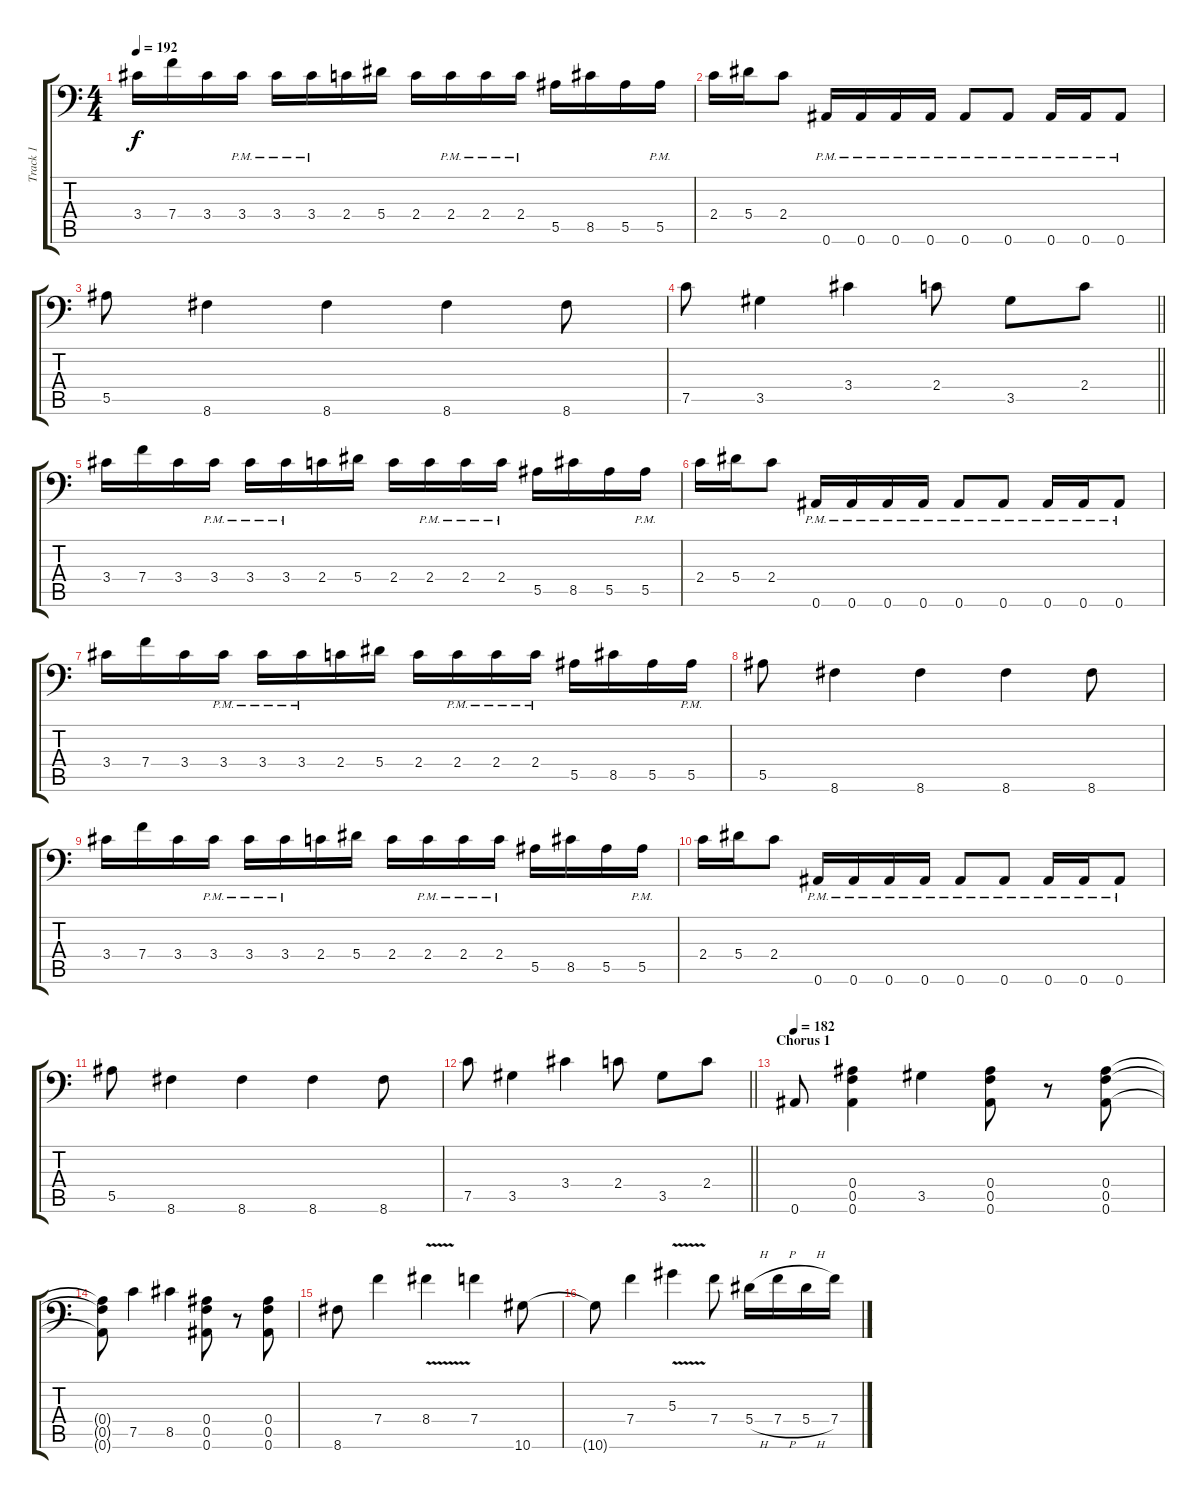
\track ("Track 1" "Track 1") {instrument distortionguitar}
\staff {score tabs}
\tuning (C4 G3 Eb3 Bb2 F2 Bb1) {hide}
\ts (4 4)
\tempo 192
\clef f4
\ks c
3.4.16{dy f} 7.4.16 3.4.16 3.4{pm}.16 3.4{pm}.16 3.4{pm}.16 2.4.16 5.4.16 2.4.16 2.4{pm}.16 2.4{pm}.16 2.4{pm}.16 5.5.16 8.5.16 5.5.16 5.5{pm}.16 |
2.4.16 5.4.16 2.4.8 0.6{pm}.16 0.6{pm}.16 0.6{pm}.16 0.6{pm}.16 0.6{pm}.8 0.6{pm}.8 0.6{pm}.16 0.6{pm}.16 0.6{pm}.8 |
5.5.8 8.6.4 8.6.4 8.6.4 8.6.8 |
\barLineRight lightlight
7.5.8 3.5.4 3.4.4 2.4.8 3.5.8 2.4.8 |
3.4.16 7.4.16 3.4.16 3.4{pm}.16 3.4{pm}.16 3.4{pm}.16 2.4.16 5.4.16 2.4.16 2.4{pm}.16 2.4{pm}.16 2.4{pm}.16 5.5.16 8.5.16 5.5.16 5.5{pm}.16 |
2.4.16 5.4.16 2.4.8 0.6{pm}.16 0.6{pm}.16 0.6{pm}.16 0.6{pm}.16 0.6{pm}.8 0.6{pm}.8 0.6{pm}.16 0.6{pm}.16 0.6{pm}.8 |
3.4.16 7.4.16 3.4.16 3.4{pm}.16 3.4{pm}.16 3.4{pm}.16 2.4.16 5.4.16 2.4.16 2.4{pm}.16 2.4{pm}.16 2.4{pm}.16 5.5.16 8.5.16 5.5.16 5.5{pm}.16 |
5.5.8 8.6.4 8.6.4 8.6.4 8.6.8 |
3.4.16 7.4.16 3.4.16 3.4{pm}.16 3.4{pm}.16 3.4{pm}.16 2.4.16 5.4.16 2.4.16 2.4{pm}.16 2.4{pm}.16 2.4{pm}.16 5.5.16 8.5.16 5.5.16 5.5{pm}.16 |
2.4.16 5.4.16 2.4.8 0.6{pm}.16 0.6{pm}.16 0.6{pm}.16 0.6{pm}.16 0.6{pm}.8 0.6{pm}.8 0.6{pm}.16 0.6{pm}.16 0.6{pm}.8 |
5.5.8 8.6.4 8.6.4 8.6.4 8.6.8 |
\barLineRight lightlight
7.5.8 3.5.4 3.4.4 2.4.8 3.5.8 2.4.8 |
\section ("" "Chorus 1")
\tempo 182
0.6.8 (0.4 0.5 0.6).4 3.5.4 (0.4 0.5 0.6).8 r.8 (0.4 0.5 0.6).8 |
(0.4{t} 0.5{t} 0.6{t}).8 7.5.4 8.5.4 (0.4 0.5 0.6).8 r.8 (0.4 0.5 0.6).8 |
8.6.8 7.4.4 8.4{v}.4 7.4.4 10.6.8 |
10.6{t}.8 7.4.4 5.3{v}.4 7.4.8 5.4{h}.16 7.4{h}.16 5.4{h}.16 7.4.16
